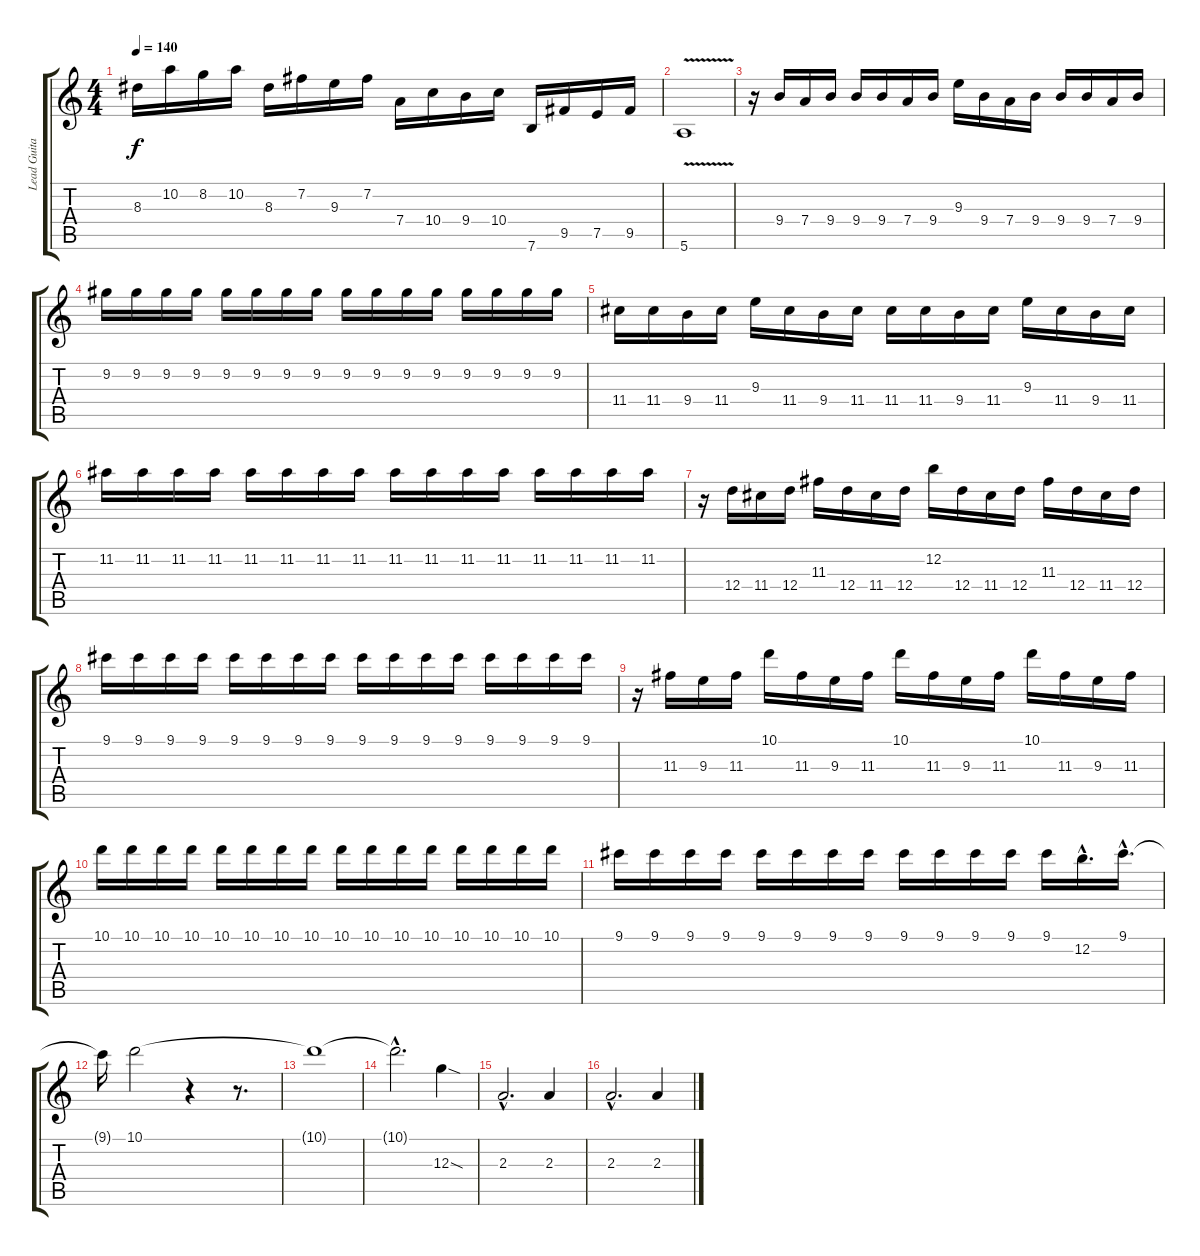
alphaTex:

\track ("Lead Guitar (Enrik Garcia)" "Lead Guita") {instrument distortionguitar}
\staff {score tabs}
\tuning (E4 B3 G3 D3 A2 E2) {hide}
\ts (4 4)
\tempo 140
\clef g2
\ks c
8.3.16{dy f} 10.2.16 8.2.16 10.2.16 8.3.16 7.2.16 9.3.16 7.2.16 7.4.16 10.4.16 9.4.16 10.4.16 7.6.16 9.5.16 7.5.16 9.5.16 |
5.6{v}.1 |
r.16 9.4.16 7.4.16 9.4.16 9.4.16 9.4.16 7.4.16 9.4.16 9.3.16 9.4.16 7.4.16 9.4.16 9.4.16 9.4.16 7.4.16 9.4.16 |
9.2.16 9.2.16 9.2.16 9.2.16 9.2.16 9.2.16 9.2.16 9.2.16 9.2.16 9.2.16 9.2.16 9.2.16 9.2.16 9.2.16 9.2.16 9.2.16 |
11.4.16 11.4.16 9.4.16 11.4.16 9.3.16 11.4.16 9.4.16 11.4.16 11.4.16 11.4.16 9.4.16 11.4.16 9.3.16 11.4.16 9.4.16 11.4.16 |
11.2.16 11.2.16 11.2.16 11.2.16 11.2.16 11.2.16 11.2.16 11.2.16 11.2.16 11.2.16 11.2.16 11.2.16 11.2.16 11.2.16 11.2.16 11.2.16 |
r.16 12.4.16 11.4.16 12.4.16 11.3.16 12.4.16 11.4.16 12.4.16 12.2.16 12.4.16 11.4.16 12.4.16 11.3.16 12.4.16 11.4.16 12.4.16 |
9.1.16 9.1.16 9.1.16 9.1.16 9.1.16 9.1.16 9.1.16 9.1.16 9.1.16 9.1.16 9.1.16 9.1.16 9.1.16 9.1.16 9.1.16 9.1.16 |
r.16 11.3.16 9.3.16 11.3.16 10.1.16 11.3.16 9.3.16 11.3.16 10.1.16 11.3.16 9.3.16 11.3.16 10.1.16 11.3.16 9.3.16 11.3.16 |
10.1.16 10.1.16 10.1.16 10.1.16 10.1.16 10.1.16 10.1.16 10.1.16 10.1.16 10.1.16 10.1.16 10.1.16 10.1.16 10.1.16 10.1.16 10.1.16 |
9.1.16 9.1.16 9.1.16 9.1.16 9.1.16 9.1.16 9.1.16 9.1.16 9.1.16 9.1.16 9.1.16 9.1.16 9.1.16 12.2{hac}.16{d} 9.1{hac}.16{d} |
9.1{t}.16 10.1.2 r.4 r.8{d} |
10.1{t}.1{volume 11} |
10.1{hac t}.2{d} 12.3{sod}.4{volume 16} |
2.3{hac}.2{d} 2.3.4 |
2.3{hac}.2{d} 2.3.4
